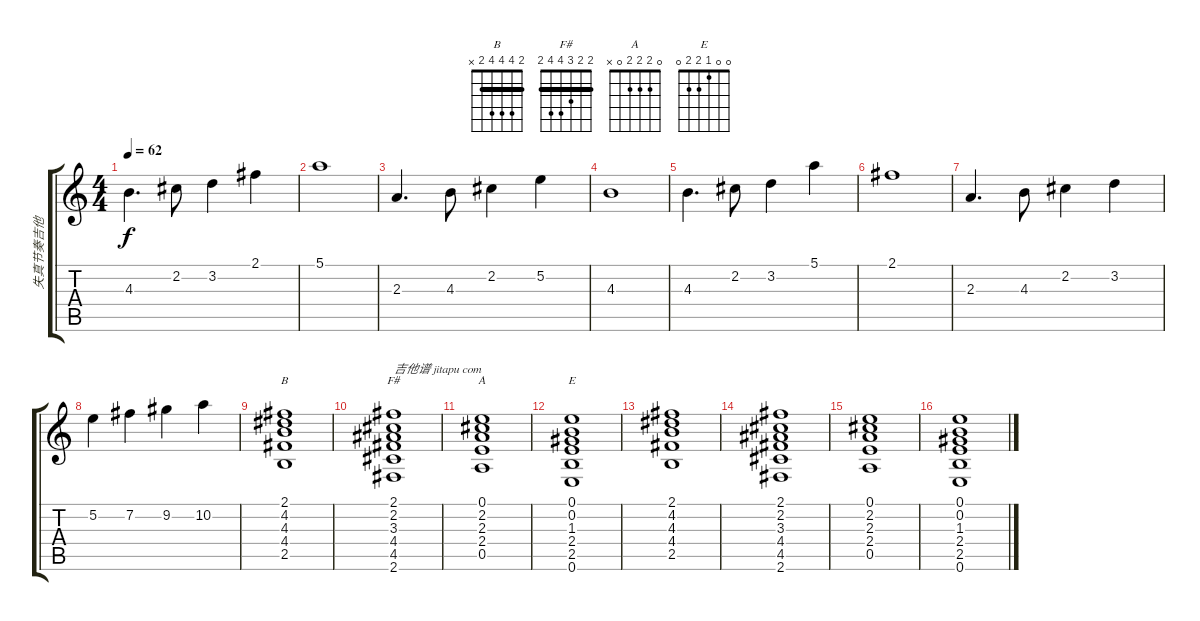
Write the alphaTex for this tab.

\track ("失真节奏吉他" "失真节奏吉他") {instrument distortionguitar}
\staff {score tabs}
\tuning (E4 B3 G3 D3 A2 E2) {hide}
\chord ("B" 2 4 4 4 2 x) {barre 2}
\chord ("F#" 2 2 3 4 4 2) {barre 2}
\chord ("A" 0 2 2 2 0 x)
\chord ("E" 0 0 1 2 2 0)
\ts (4 4)
\tempo 62
\clef g2
\ks c
4.3.4{d dy f} 2.2.8 3.2.4 2.1.4 |
5.1.1 |
2.3.4{d} 4.3.8 2.2.4 5.2.4 |
4.3.1 |
4.3.4{d} 2.2.8 3.2.4 5.1.4 |
2.1.1 |
2.3.4{d} 4.3.8 2.2.4 3.2.4 |
5.2.4 7.2.4 9.2.4 10.2.4 |
(2.1 4.2 4.3 4.4 2.5).1{ch "B"} |
(2.1 2.2 3.3 4.4 4.5 2.6).1{ch "F#" txt "吉他谱 jitapu com"} |
(0.1 2.2 2.3 2.4 0.5).1{ch "A"} |
(0.1 0.2 1.3 2.4 2.5 0.6).1{ch "E"} |
(2.1 4.2 4.3 4.4 2.5).1 |
(2.1 2.2 3.3 4.4 4.5 2.6).1 |
(0.1 2.2 2.3 2.4 0.5).1 |
(0.1 0.2 1.3 2.4 2.5 0.6).1
